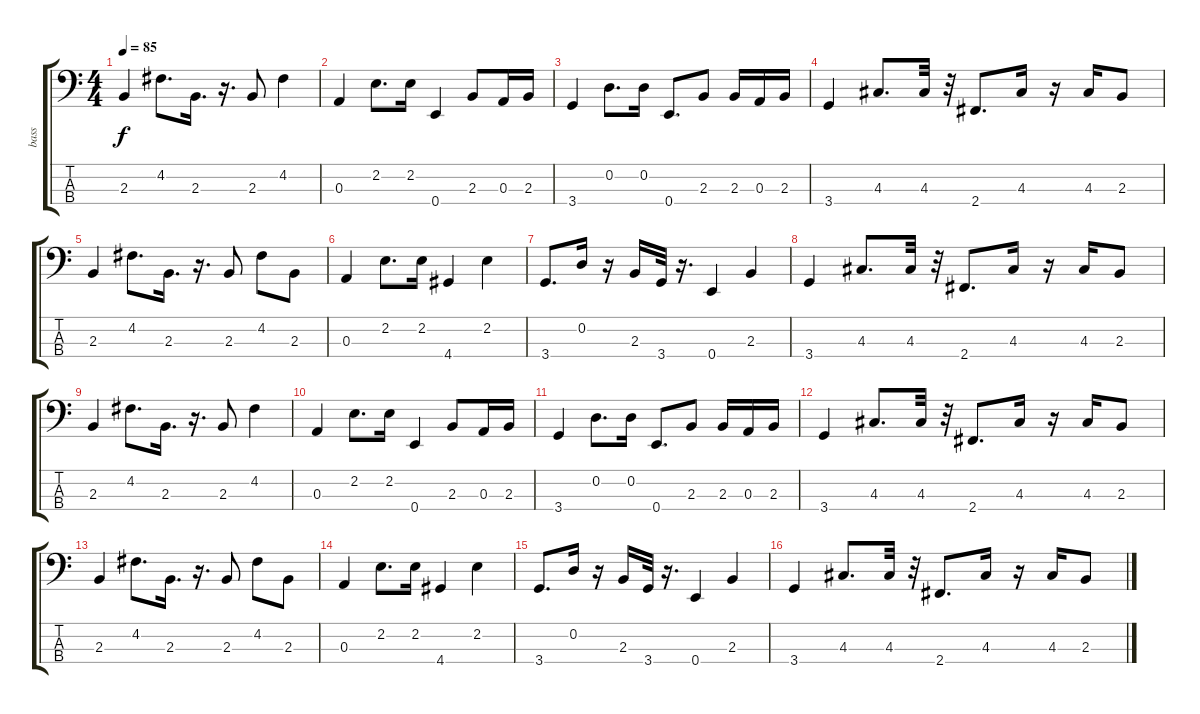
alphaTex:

\track ("bass" "bass") {instrument electricbasspick}
\staff {score tabs}
\tuning (G2 D2 A1 E1) {hide}
\ts (4 4)
\tempo 85
\clef f4
\ks c
2.3.4{dy f} 4.2.8{d} 2.3.16{d} r.16{d} 2.3.8 4.2.4 |
0.3.4 2.2.8{d} 2.2.16 0.4.4 2.3.8 0.3.16 2.3.16 |
3.4.4 0.2.8{d} 0.2.16 0.4.8{d} 2.3.8 2.3.16 0.3.16 2.3.16 |
3.4.4 4.3.8{d} 4.3.32 r.32 2.4.8{d} 4.3.16 r.16 4.3.16 2.3.8 |
2.3.4 4.2.8{d} 2.3.16{d} r.16{d} 2.3.8 4.2.8 2.3.8 |
0.3.4 2.2.8{d} 2.2.16 4.4.4 2.2.4 |
3.4.8{d volume 12} 0.2.16{volume 12} r.16 2.3.16{volume 12} 3.4.32{volume 12} r.16{d} 0.4.4{volume 11} 2.3.4{volume 11} |
3.4.4{volume 11} 4.3.8{d volume 10} 4.3.32{volume 10} r.32 2.4.8{d volume 10} 4.3.16{volume 10} r.16 4.3.16{volume 10} 2.3.8{volume 10} |
2.3.4{volume 9} 4.2.8{d volume 9} 2.3.16{d volume 9} r.16{d} 2.3.8{volume 9} 4.2.4{volume 8} |
0.3.4{volume 8} 2.2.8{d volume 8} 2.2.16{volume 8} 0.4.4{volume 7} 2.3.8{volume 7} 0.3.16{volume 7} 2.3.16{volume 7} |
3.4.4{volume 7} 0.2.8{d volume 6} 0.2.16{volume 6} 0.4.8{d volume 6} 2.3.8{volume 6} 2.3.16{volume 6} 0.3.16{volume 6} 2.3.16{volume 6} |
3.4.4{volume 6} 4.3.8{d volume 5} 4.3.32{volume 5} r.32 2.4.8{d volume 5} 4.3.16{volume 5} r.16 4.3.16{volume 5} 2.3.8{volume 4} |
2.3.4{volume 4} 4.2.8{d volume 4} 2.3.16{d volume 4} r.16{d} 2.3.8{volume 4} 4.2.8{volume 4} 2.3.8{volume 4} |
0.3.4{volume 3} 2.2.8{d volume 3} 2.2.16{volume 3} 4.4.4{volume 3} 2.2.4{volume 2} |
3.4.8{d volume 2} 0.2.16{volume 2} r.16 2.3.16{volume 2} 3.4.32{volume 2} r.16{d} 0.4.4{volume 2} 2.3.4{volume 2} |
3.4.4{volume 1} 4.3.8{d volume 1} 4.3.32{volume 1} r.32 2.4.8{d volume 1} 4.3.16{volume 1} r.16 4.3.16{volume 0} 2.3.8{volume 0}
